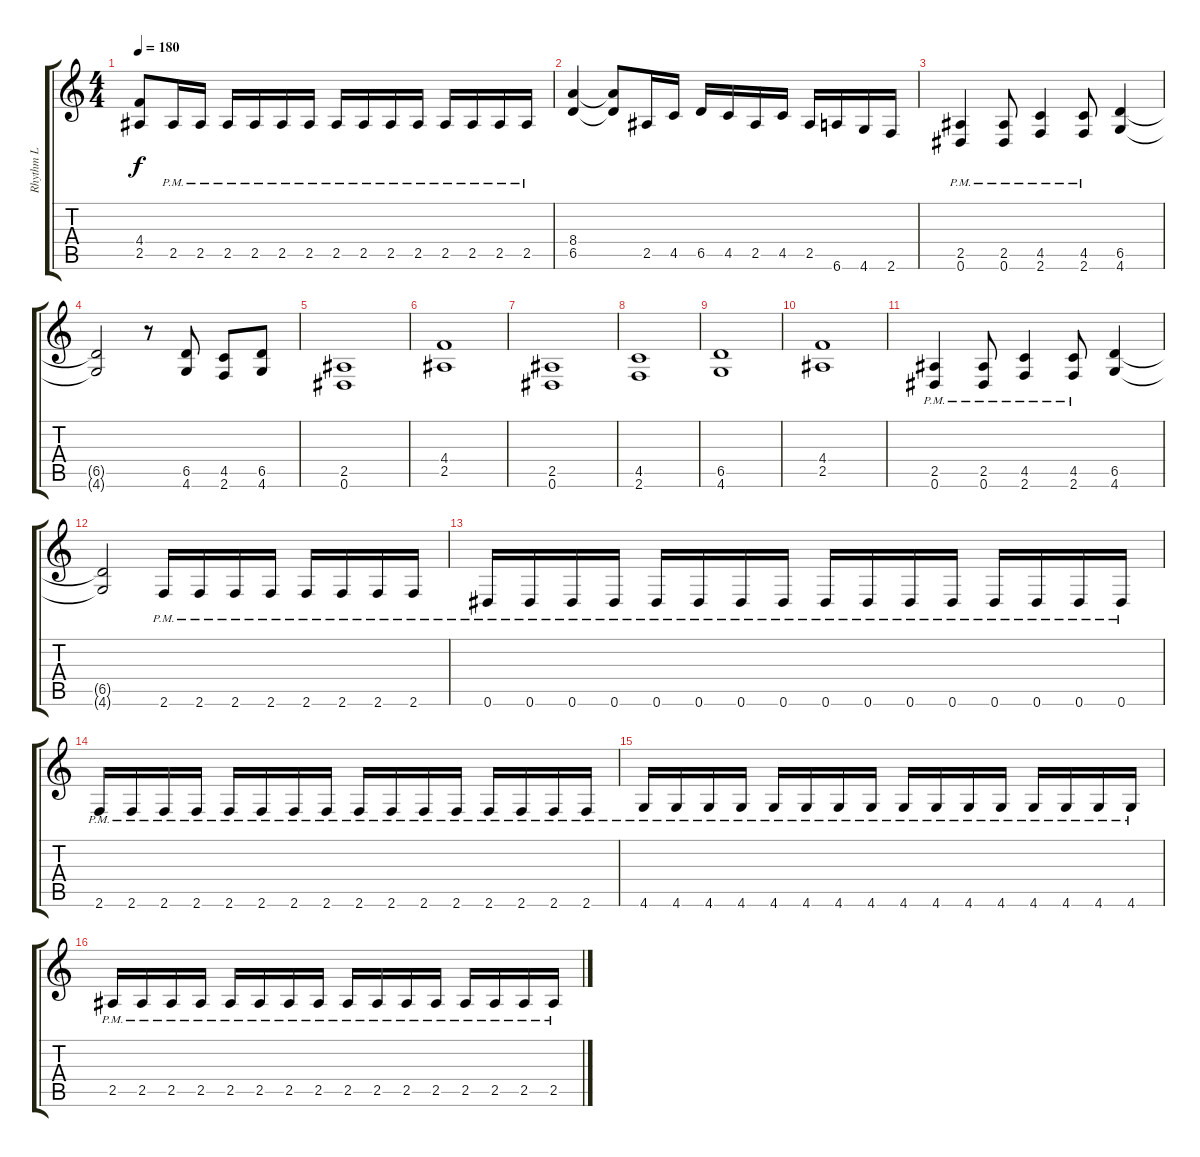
\track ("Rhythm L" "Rhythm L") {instrument distortionguitar}
\staff {score tabs}
\tuning (Eb4 Bb3 Gb3 Db3 Ab2 Eb2) {hide}
\ts (4 4)
\tempo 180
\clef g2
\ks c
(4.4 2.5).8{dy f} 2.5{pm}.16 2.5{pm}.16 2.5{pm}.16 2.5{pm}.16 2.5{pm}.16 2.5{pm}.16 2.5{pm}.16 2.5{pm}.16 2.5{pm}.16 2.5{pm}.16 2.5{pm}.16 2.5{pm}.16 2.5{pm}.16 2.5{pm}.16 |
(8.4 6.5).4 (8.4{t} 6.5{t}).8 2.5.16 4.5.16 6.5.16 4.5.16 2.5.16 4.5.16 2.5.16 6.6.16 4.6.16 2.6.16 |
(2.5{pm} 0.6{pm}).4 (2.5{pm} 0.6{pm}).8 (4.5{pm} 2.6{pm}).4 (4.5{pm} 2.6{pm}).8 (6.5 4.6).4 |
(6.5{t} 4.6{t}).2 r.8 (6.5 4.6).8 (4.5 2.6).8 (6.5 4.6).8 |
(2.5 0.6).1 |
(4.4 2.5).1 |
(2.5 0.6).1 |
(4.5 2.6).1 |
(6.5 4.6).1 |
(4.4 2.5).1 |
(2.5{pm} 0.6{pm}).4 (2.5{pm} 0.6{pm}).8 (4.5{pm} 2.6{pm}).4 (4.5{pm} 2.6{pm}).8 (6.5 4.6).4 |
(6.5{t} 4.6{t}).2 2.6{pm}.16 2.6{pm}.16 2.6{pm}.16 2.6{pm}.16 2.6{pm}.16 2.6{pm}.16 2.6{pm}.16 2.6{pm}.16 |
0.6{pm}.16 0.6{pm}.16 0.6{pm}.16 0.6{pm}.16 0.6{pm}.16 0.6{pm}.16 0.6{pm}.16 0.6{pm}.16 0.6{pm}.16 0.6{pm}.16 0.6{pm}.16 0.6{pm}.16 0.6{pm}.16 0.6{pm}.16 0.6{pm}.16 0.6{pm}.16 |
2.6{pm}.16 2.6{pm}.16 2.6{pm}.16 2.6{pm}.16 2.6{pm}.16 2.6{pm}.16 2.6{pm}.16 2.6{pm}.16 2.6{pm}.16 2.6{pm}.16 2.6{pm}.16 2.6{pm}.16 2.6{pm}.16 2.6{pm}.16 2.6{pm}.16 2.6{pm}.16 |
4.6{pm}.16 4.6{pm}.16 4.6{pm}.16 4.6{pm}.16 4.6{pm}.16 4.6{pm}.16 4.6{pm}.16 4.6{pm}.16 4.6{pm}.16 4.6{pm}.16 4.6{pm}.16 4.6{pm}.16 4.6{pm}.16 4.6{pm}.16 4.6{pm}.16 4.6{pm}.16 |
2.5{pm}.16 2.5{pm}.16 2.5{pm}.16 2.5{pm}.16 2.5{pm}.16 2.5{pm}.16 2.5{pm}.16 2.5{pm}.16 2.5{pm}.16 2.5{pm}.16 2.5{pm}.16 2.5{pm}.16 2.5{pm}.16 2.5{pm}.16 2.5{pm}.16 2.5{pm}.16
